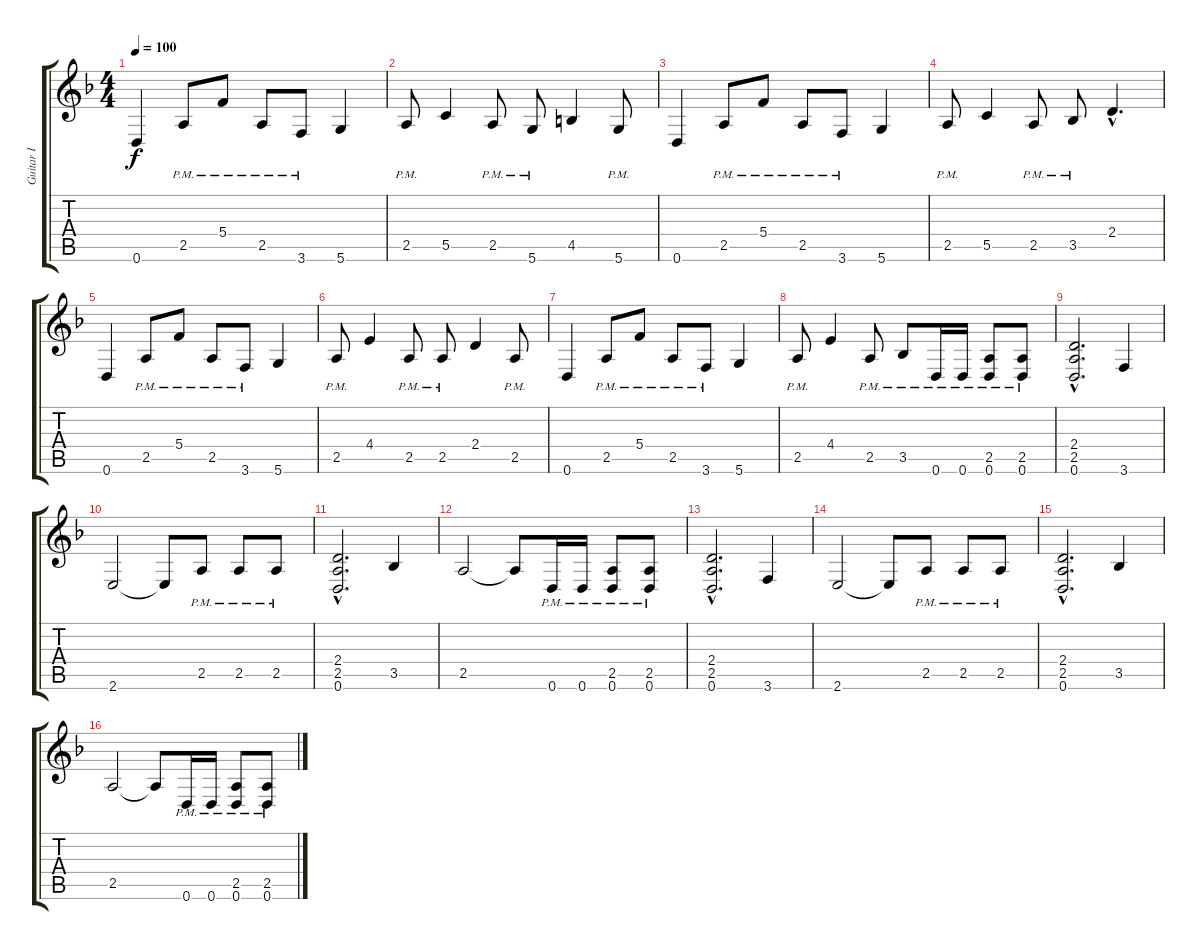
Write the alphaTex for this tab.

\track ("Guitar I" "Guitar I") {instrument distortionguitar}
\staff {score tabs}
\tuning (D4 A3 F3 C3 G2 D2) {hide}
\ts (4 4)
\tempo 100
\clef g2
\ks dminor
0.6.4{dy f} 2.5{pm}.8 5.4{pm}.8 2.5{pm}.8 3.6{pm}.8 5.6.4 |
2.5{pm}.8 5.5.4 2.5{pm}.8 5.6{pm}.8 4.5.4 5.6{pm}.8 |
0.6.4 2.5{pm}.8 5.4{pm}.8 2.5{pm}.8 3.6{pm}.8 5.6.4 |
2.5{pm}.8 5.5.4 2.5{pm}.8 3.5{pm}.8 2.4{hac}.4{d} |
0.6.4 2.5{pm}.8 5.4{pm}.8 2.5{pm}.8 3.6{pm}.8 5.6.4 |
2.5{pm}.8 4.4.4 2.5{pm}.8 2.5{pm}.8 2.4.4 2.5{pm}.8 |
0.6.4 2.5{pm}.8 5.4{pm}.8 2.5{pm}.8 3.6{pm}.8 5.6.4 |
2.5{pm}.8 4.4.4 2.5{pm}.8 3.5{pm}.8 0.6{pm}.16 0.6{pm}.16 (2.5{pm} 0.6{pm}).8 (2.5{pm} 0.6{pm}).8 |
(2.4{hac} 2.5{hac} 0.6{hac}).2{d} 3.6.4 |
2.6.2 2.6{t}.8 2.5{pm}.8 2.5{pm}.8 2.5{pm}.8 |
(2.4{hac} 2.5{hac} 0.6{hac}).2{d} 3.5.4 |
2.5.2 2.5{t}.8 0.6{pm}.16 0.6{pm}.16 (2.5{pm} 0.6{pm}).8 (2.5{pm} 0.6{pm}).8 |
(2.4{hac} 2.5{hac} 0.6{hac}).2{d} 3.6.4 |
2.6.2 2.6{t}.8 2.5{pm}.8 2.5{pm}.8 2.5{pm}.8 |
(2.4{hac} 2.5{hac} 0.6{hac}).2{d} 3.5.4 |
2.5.2 2.5{t}.8 0.6{pm}.16 0.6{pm}.16 (2.5{pm} 0.6{pm}).8 (2.5{pm} 0.6{pm}).8
